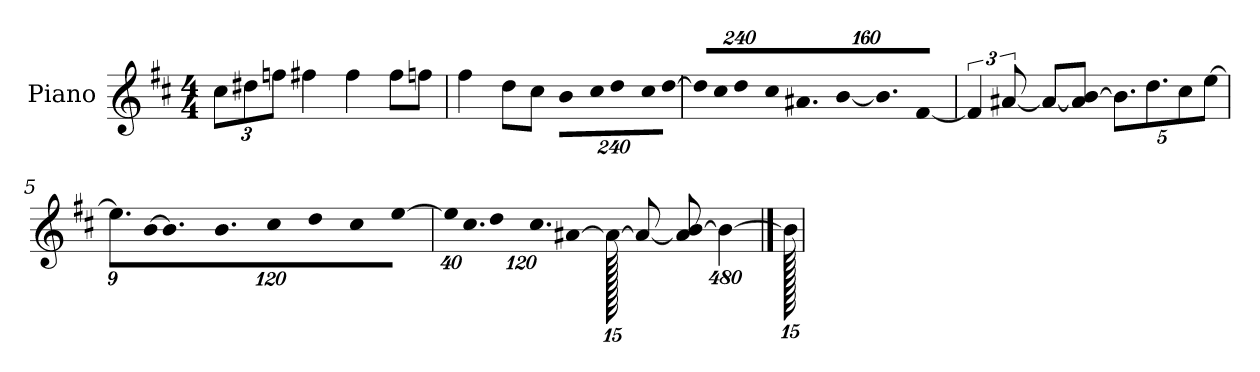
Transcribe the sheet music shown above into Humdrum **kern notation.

**kern
*part1
*staff1
*I"Piano
*I'P-no
*clefG2
*k[f#c#]
*M4/4
*MM90
*Xbrackettup
=1
12cc#\L
12dd#X\
12ffn\J
4ff#X\
4ff#\
8ff#\L
8ffn\J
=2
4ff#\
8dd\L
8cc#\J
!LO:N:vis=8
960%137b\L
!LO:N:vis=16
1920%137cc#\K
!LO:N:vis=8
960%137dd\
!LO:N:vis=16
1920%137cc#\L
!LO:N:vis=16
[1920%137dd\JJ
=3
!LO:N:vis=16
1920%137dd/LL]
!LO:N:vis=16
1920%137cc#/J
!LO:N:vis=8
960%137dd/
!LO:N:vis=8
960%137cc#/
!LO:N:vis=8.
640%137a#X/
!LO:N:vis=16
[1920%137b/K
!LO:N:vis=8.
640%137b/]
!LO:N:vis=16
[1920%137f#/Jk
=4
*brackettup
6f#/]
[12a#X/
8a#/L_
8a#/] [8b/J
*Xbrackettup
10.b\L]
10.dd\
10cc#\
[10ee\J
!!LO:LB:g=z
=5
9.ee\L]
!LO:N:vis=16
[1920%107b\K
9.b\]
9.b\
!LO:N:vis=8
640%71cc#\
!LO:N:vis=8
640%71dd\
!LO:N:vis=8
640%71cc#\
!LO:N:vis=8
[640%71ee\J
=6
!LO:N:vis=32
640%23ee\KLL]
!LO:N:vis=16.
960%103cc#\J
!LO:N:vis=8
960%137dd\
!LO:N:vis=16.
960%103cc#\L
[384%41a#X\J
1920a#\_
8a#/L_
8a#/] [8b/J
1920%479b\_
==7
1920b\]
=
*-
